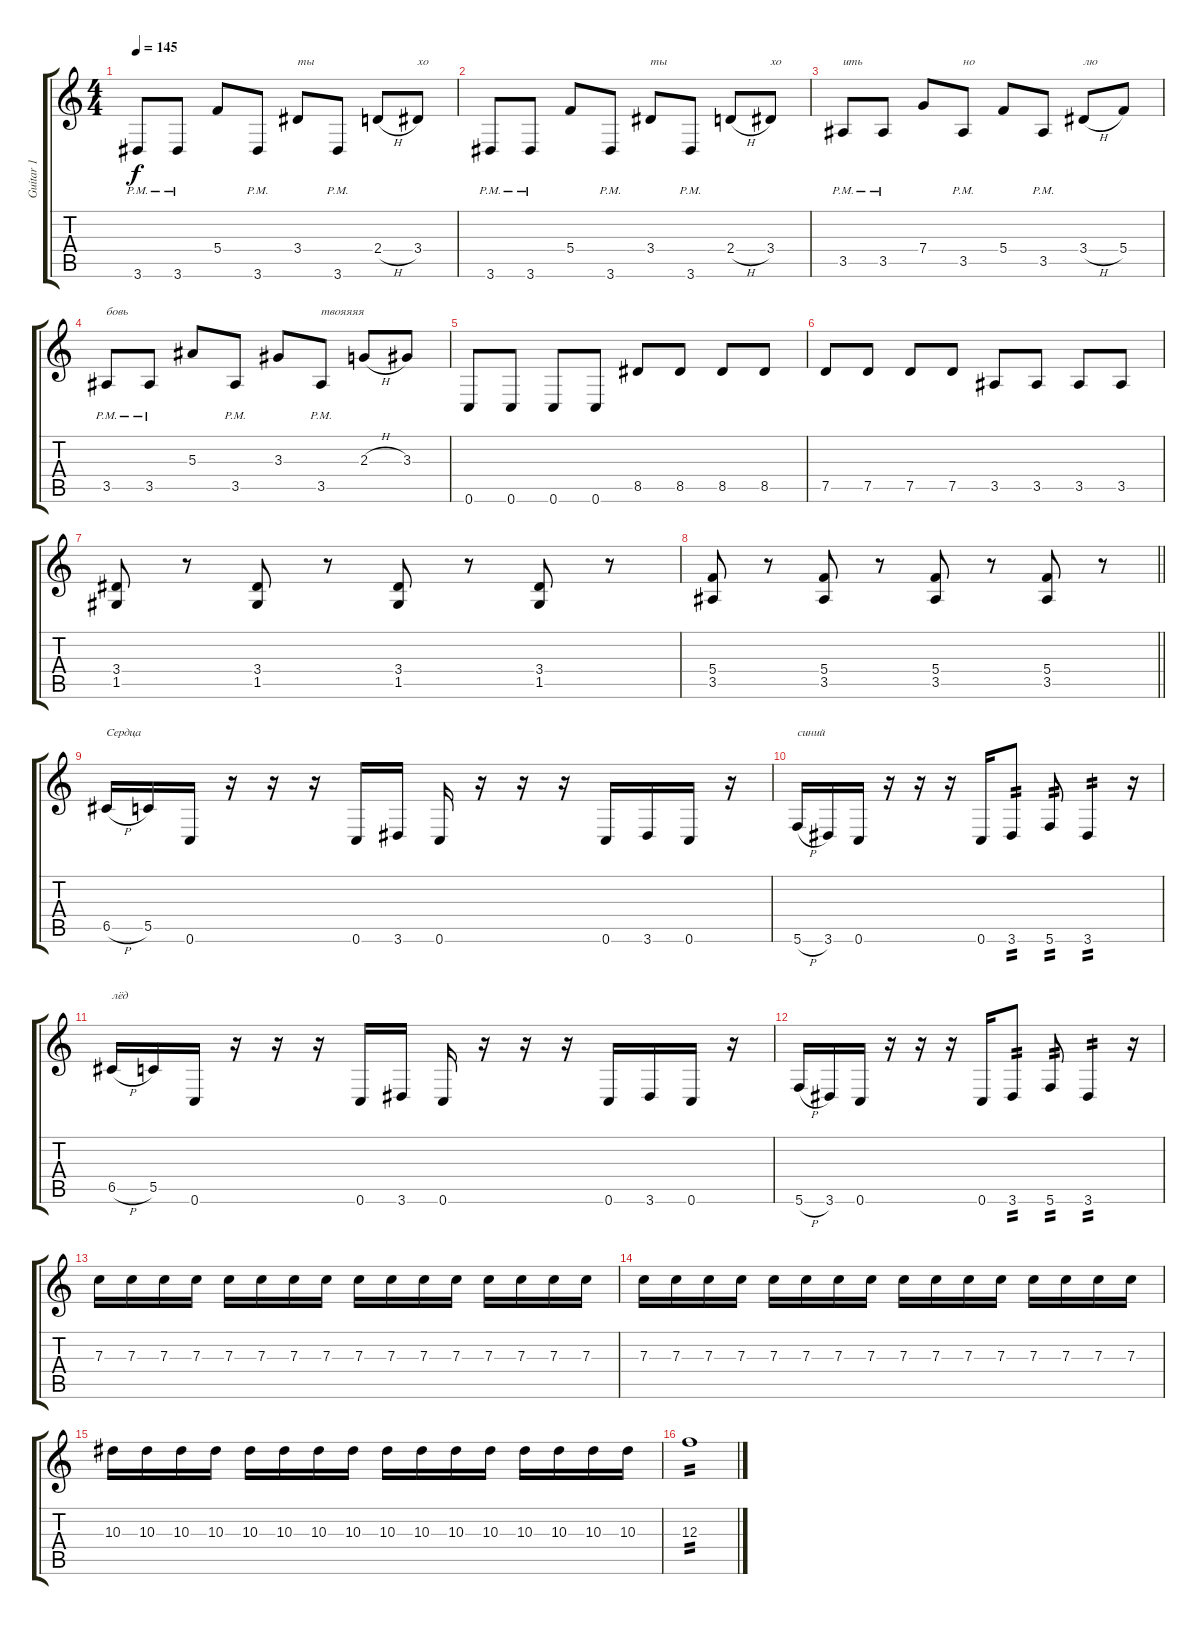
\track ("Guitar 1" "Guitar 1") {instrument distortionguitar}
\staff {score tabs}
\tuning (D4 A3 F3 C3 G2 C2) {hide}
\ts (4 4)
\tempo 145
\clef g2
\ks c
3.6{pm}.8{dy f} 3.6{pm}.8 5.4.8 3.6{pm}.8 3.4.8{txt "ты"} 3.6{pm}.8 2.4{h}.8 3.4.8{txt "хо"} |
3.6{pm}.8 3.6{pm}.8 5.4.8 3.6{pm}.8 3.4.8{txt "ты"} 3.6{pm}.8 2.4{h}.8 3.4.8{txt "хо"} |
3.5{pm}.8{txt "ить"} 3.5{pm}.8 7.4.8 3.5{pm}.8{txt "но"} 5.4.8 3.5{pm}.8 3.4{h}.8{txt "лю"} 5.4.8 |
3.5{pm}.8{txt "бовь"} 3.5{pm}.8 5.3.8 3.5{pm}.8 3.3.8 3.5{pm}.8{txt "твояяяя"} 2.3{h}.8 3.3.8 |
0.6.8 0.6.8 0.6.8 0.6.8 8.5.8 8.5.8 8.5.8 8.5.8 |
7.5.8 7.5.8 7.5.8 7.5.8 3.5.8 3.5.8 3.5.8 3.5.8 |
(3.4 1.5).8 r.8 (3.4 1.5).8 r.8 (3.4 1.5).8 r.8 (3.4 1.5).8 r.8 |
\barLineRight lightlight
(5.4 3.5).8 r.8 (5.4 3.5).8 r.8 (5.4 3.5).8 r.8 (5.4 3.5).8 r.8 |
6.5{h}.16{txt "Сердца "} 5.5.16 0.6.16 r.16 r.16 r.16 0.6.16 3.6.16 0.6.16 r.16 r.16 r.16 0.6.16 3.6.16 0.6.16 r.16 |
5.6{h}.16{txt "синий"} 3.6.16 0.6.16 r.16 r.16 r.16 0.6.16 3.6.8{tp 2} 5.6.8{tp 2} 3.6.4{tp 2} r.16 |
6.5{h}.16{txt "лёд"} 5.5.16 0.6.16 r.16 r.16 r.16 0.6.16 3.6.16 0.6.16 r.16 r.16 r.16 0.6.16 3.6.16 0.6.16 r.16 |
5.6{h}.16 3.6.16 0.6.16 r.16 r.16 r.16 0.6.16 3.6.8{tp 2} 5.6.8{tp 2} 3.6.4{tp 2} r.16 |
7.3.16 7.3.16 7.3.16 7.3.16 7.3.16 7.3.16 7.3.16 7.3.16 7.3.16 7.3.16 7.3.16 7.3.16 7.3.16 7.3.16 7.3.16 7.3.16 |
7.3.16 7.3.16 7.3.16 7.3.16 7.3.16 7.3.16 7.3.16 7.3.16 7.3.16 7.3.16 7.3.16 7.3.16 7.3.16 7.3.16 7.3.16 7.3.16 |
10.3.16 10.3.16 10.3.16 10.3.16 10.3.16 10.3.16 10.3.16 10.3.16 10.3.16 10.3.16 10.3.16 10.3.16 10.3.16 10.3.16 10.3.16 10.3.16 |
12.3.1{tp 2}
